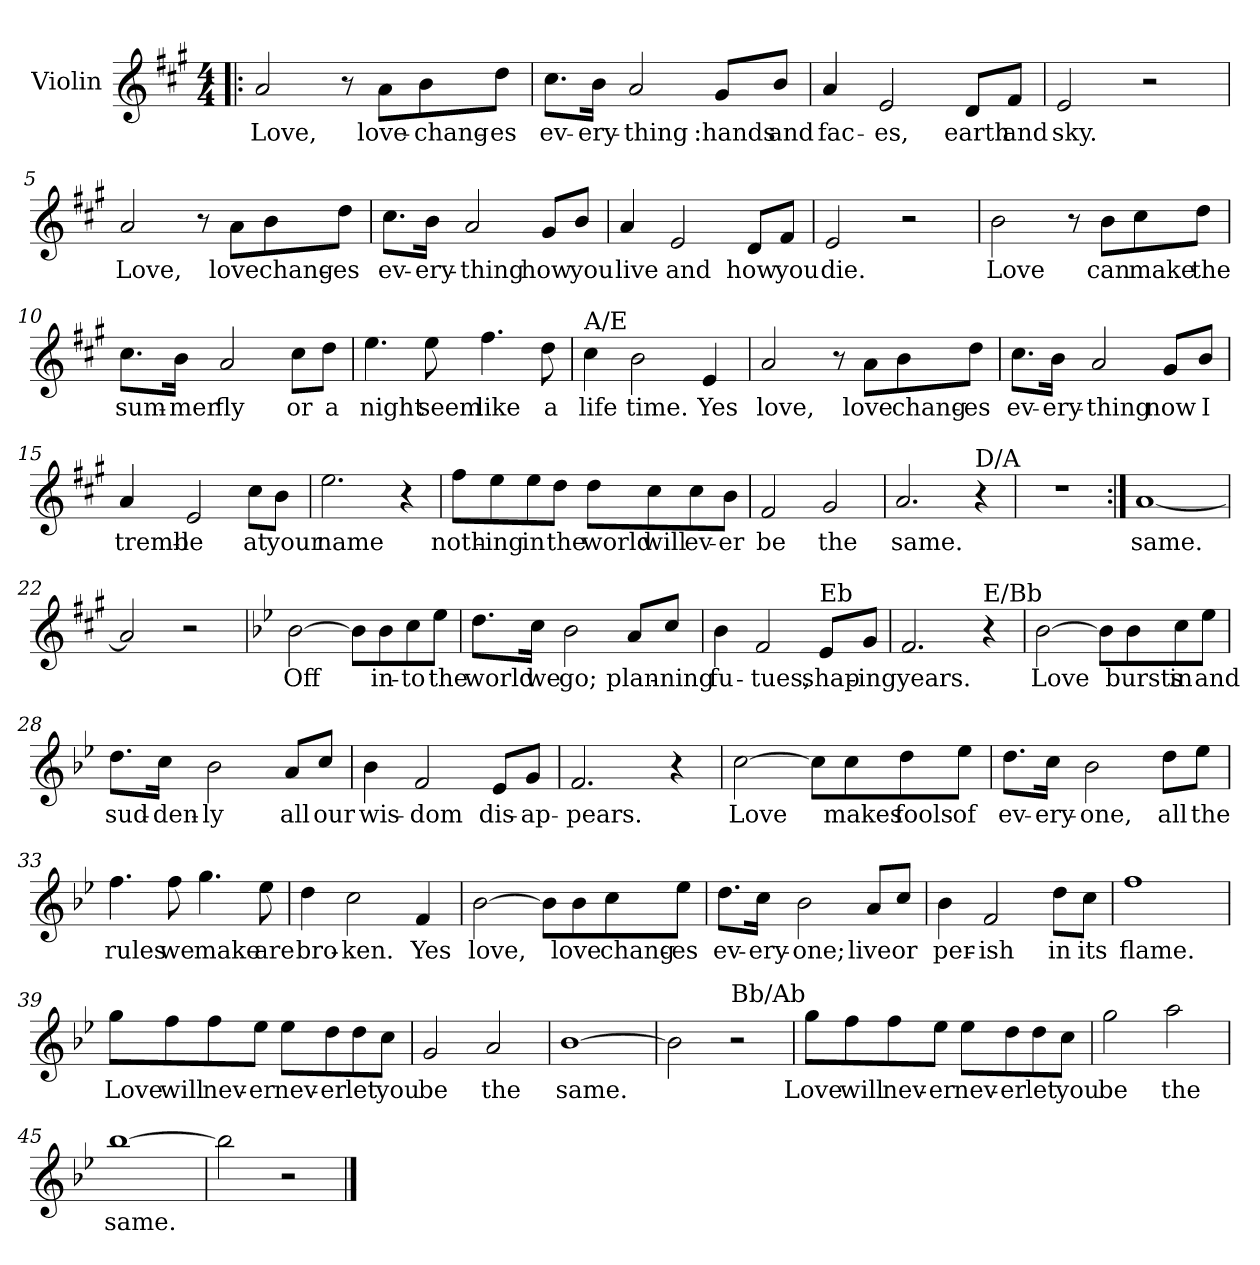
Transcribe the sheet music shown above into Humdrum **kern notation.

**kern	**text
*part1	*part1
*staff1	*staff1
*I"Violin	*
*I'Vln	*
*clefG2	*
*k[f#c#g#]	*
*A:	*
*M4/4	*
=1!|:	=1!|:
2a/	Love,
8r	.
8a\L	love-
8b\	-chang-
8dd\J	-es
=2	=2
8.cc#\L	ev-
16b\J	-ery-
2a/	-thing
8g#/L	:hands
8b/J	and
=3	=3
4a/	fac-
2e/	-es,
8d/L	earth
8f#/J	and
=4	=4
2e/	sky.
2r	.
=5	=5
2a/	Love,
8r	.
8a\L	love
8b\	chang-
8dd\J	-es
!!LO:LB:g=z
=6	=6
8.cc#\L	ev-
16b\J	-ery-
2a/	-thing
8g#/L	how
8b/J	you
=7	=7
4a/	live
2e/	and
8d/L	how
8f#/J	you
=8	=8
2e/	die.
2r	.
=9	=9
2b\	Love
8r	.
8b\L	can
8cc#\	make
8dd\J	the
=10	=10
8.cc#\L	sum-
16b\J	-mer
2a/	fly
8cc#\L	or
8dd\J	a
!!LO:LB:g=z
=11	=11
4.ee\	night
8ee\	seem
4.ff#\	like
8dd\	a
=12	=12
!LO:TX:a:t=A/E	!
4cc#\	-life
2b\	time.
4e/	Yes
=13	=13
2a/	love,
8r	.
8a\L	love
8b\	chang-
8dd\J	-es
=14	=14
8.cc#\L	ev-
16b\J	-ery-
2a/	-thing
8g#/L	now
8b/J	I
=15	=15
4a/	tremb-
2e/	-le
8cc#\L	at
8b\J	your
!!LO:LB:g=z
=16	=16
2.ee\	name
4r	.
=17	=17
8ff#\L	noth-
8ee\	-ing
8ee\	in
8dd\J	the
8dd\L	world
8cc#\	will
8cc#\	ev-
8b\J	-er
=18	=18
2f#/	be
2g#/	the
=19	=19
2.a/	same.
!LO:TX:a:t=D/A	!
4r	.
=20	=20
1r	.
=21:|!	=21:|!
[1a	same.
=22	=22
2a/]	.
2r	.
!!LO:LB:g=z
=23	=23
*k[b-e-]	*
*B-:	*
[2b-\	Off
8b-\L]	.
8b-\	in-
8cc\	-to
8ee-\J	the
=24	=24
8.dd\L	world
16cc\J	we
2b-\	go;
8a/L	plan-
8cc/J	-ning
=25	=25
4b-\	fu-
2f/	-tues,
!LO:TX:a:t=Eb	!
8e-/L	shap-
8g/J	-ing
=26	=26
2.f/	years.
!LO:TX:a:t=E/Bb	!
4r	.
=27	=27
[2b-\	Love
8b-\L]	.
8b-\	bursts
8cc\	in
8ee-\J	and
!!LO:LB:g=z
=28	=28
8.dd\L	sud-
16cc\J	-den-
2b-\	-ly
8a/L	all
8cc/J	our
=29	=29
4b-\	wis-
2f/	-dom
8e-/L	dis-
8g/J	-ap-
=30	=30
2.f/	-pears.
4r	.
=31	=31
[2cc\	Love
8cc\L]	.
8cc\	makes
8dd\	fools
8ee-\J	of
=32	=32
8.dd\L	ev-
16cc\J	-ery-
2b-\	-one,
8dd\L	all
8ee-\J	the
!!LO:LB:g=z
=33	=33
4.ff\	rules
8ff\	we
4.gg\	make
8ee-\	are
=34	=34
4dd\	bro-
2cc\	-ken.
4f/	Yes
=35	=35
[2b-\	love,
8b-\L]	.
8b-\	love
8cc\	chang-
8ee-\J	-es
=36	=36
8.dd\L	ev-
16cc\J	-ery-
2b-\	-one;
8a/L	live
8cc/J	or
!!LO:LB:g=z
=37	=37
4b-\	per-
2f/	-ish
8dd\L	in
8cc\J	its
=38	=38
1ff	flame.
=39	=39
8gg\L	Love
8ff\	will
8ff\	nev-
8ee-\J	-er
8ee-\L	-nev-
8dd\	-er
8dd\	let
8cc\J	you
=40	=40
2g/	be
2a/	the
=41	=41
[1b-	same.
=42	=42
2b-\]	.
!LO:TX:a:t=Bb/Ab	!
2r	.
!!LO:LB:g=z
=43	=43
8gg\L	Love
8ff\	will
8ff\	nev-
8ee-\J	-er
8ee-\L	nev-
8dd\	-er
8dd\	let
8cc\J	you
=44	=44
2gg\	be
2aa\	the
=45	=45
[1bb-	same.
=46	=46
2bb-\]	.
2r	.
==	==
*-	*-
